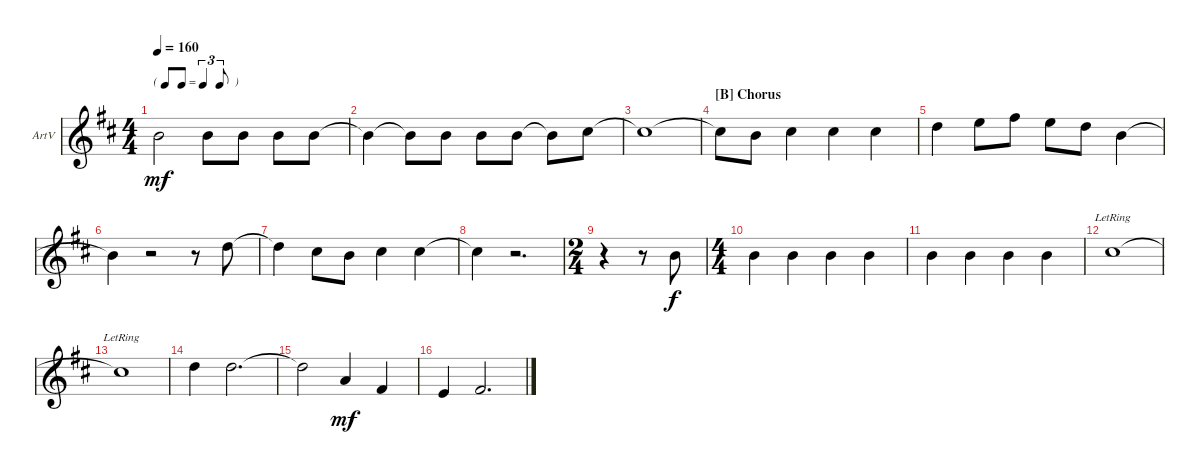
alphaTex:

\defaultSystemsLayout 4
\bracketExtendMode groupsimilarinstruments
\firstSystemTrackNameOrientation horizontal
\otherSystemsTrackNameOrientation horizontal
\track ("Art Voice" "ArtV") {instrument electricguitarclean}
\staff {score}
\tuning (E4 B3 G3 D3 A2 E2)
\ts (4 4)
\tf triplet8th
\tempo 160
\clef g2
\ks bminor
0.2{t}.2{dy mf} 0.2.8 0.2.8 0.2.8 0.2.8 |
0.2{t}.4 0.2{t}.8 0.2.8 0.2.8 0.2.8 0.2{t}.8 2.2.8 |
2.2{t}.1 |
\section ("B" "Chorus")
2.2{t}.8 0.2.8 2.2.4 2.2.4 2.2.4 |
3.2.4 0.1.8 2.1.8 0.1.8 3.2.8 0.2.4 |
0.2{t}.4 r.2 r.8 3.2.8 |
3.2{t}.4 2.2.8 4.3.8 2.2.4 2.2.4 |
2.2{t}.4 r.2{d} |
\ts (2 4)
r.4 r.8 0.2.8{dy f} |
\ts (4 4)
0.2.4 0.2.4 0.2.4 0.2.4 |
0.2.4 0.2.4 0.2.4 0.2.4 |
2.2{lr}.1 |
2.2{lr t}.1 |
3.2.4 3.2.2{d} |
3.2{t}.2 2.3.4{dy mf} 4.4.4 |
2.4.4 4.4.2{d}
